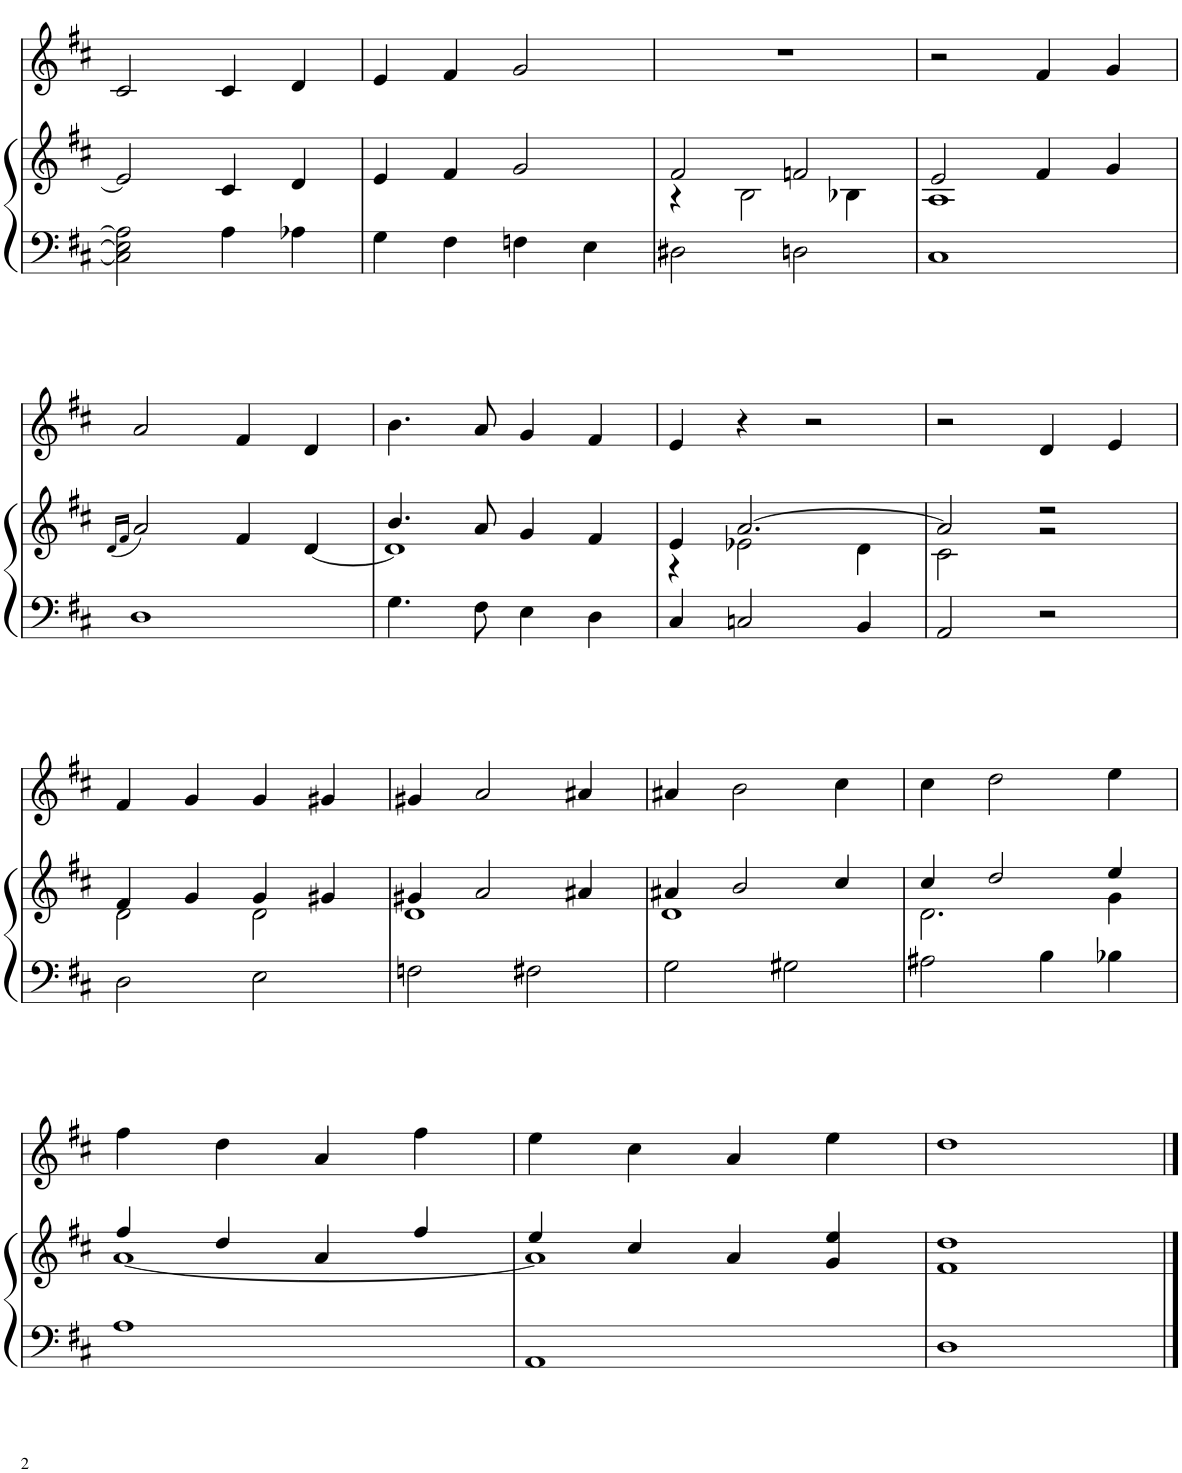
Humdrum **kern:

**kern	**kern	**kern
*part2	*part2	*part1
*staff3	*staff2	*staff1
*I"Piano	*	*I"Classical Guitar
*I'Pno	*	*
!!LO:PB:g=z
*clefF4	*clefG2	*clefG2
*k[f#c#]	*k[f#c#]	*k[f#c#]
*M2/2	*M2/2	*M2/2
*met(c|)	*met(c|)	*met(c|)
=17	=17	=17
2C#\] 2E\] 2A\]	2e/]	2c#/
4A\	4c#/	4c#/
4A-X\	4d/	4d/
=18	=18	=18
4G\	4e/	4e/
4F#\	4f#/	4f#/
4Fn\	2g/	2g/
4E\	.	.
=19	=19	=19
*	*^	*
2D#X\	2f#/	4r	1r
.	.	2B\	.
2Dn\	2fn/	.	.
.	.	4B-X\	.
=20	=20	=20	=20
1C#	2e/	1A	2r
.	4f#/	.	4f#/
.	4g/	.	4g/
*	*v	*v	*
!!LO:LB:g=z
=21	=21	=21
.	(16qd/LL	.
.	16qf#/JJ	.
1D	2a/)	2a/
.	4f#/	4f#/
.	[<4d/	4d/
=22	=22	=22
*	*^	*
4.G\	4.b/	1d]	4.b\
8F#\	8a/	.	8a/
4E\	4g/	.	4g/
4D\	4f#/	.	4f#/
=23	=23	=23	=23
4C#/	4e/	4r	4e/
2Cn/	[2.a/	2e-X\	4r
.	.	.	2r
4BB/	.	4d\	.
=24	=24	=24	=24
2AA/	2a/]	2c#\	2r
2r	2r	2r	4d/
.	.	.	4e/
!!LO:LB:g=z
=25	=25	=25	=25
2D\	4f#/	2d\	4f#/
.	4g/	.	4g/
2E\	4g/	2d\	4g/
.	4g#X/	.	4g#X/
=26	=26	=26	=26
2Fn\	4g#X/	1d	4g#X/
.	2a/	.	2a/
2F#X\	.	.	.
.	4a#X/	.	4a#X/
=27	=27	=27	=27
2G\	4a#X/	1d	4a#X/
.	2b/	.	2b\
2G#X\	.	.	.
.	4cc#/	.	4cc#\
=28	=28	=28	=28
2A#X\	4cc#/	2.d\	4cc#\
.	2dd/	.	2dd\
4B\	.	.	.
4B-X\	4ee/	4g\	4ee\
!!LO:LB:g=z
=29	=29	=29	=29
1A	4ff#/	[1a	4ff#\
.	4dd/	.	4dd\
.	4a/	.	4a/
.	4ff#/	.	4ff#\
=30	=30	=30	=30
1AA	4ee/	1a]	4ee\
.	4cc#/	.	4cc#\
.	4a/	.	4a/
.	4g/ 4ee/	.	4ee\
*	*v	*v	*
=31	=31	=31
1D	1f# 1dd	1dd
==	==	==
*-	*-	*-
